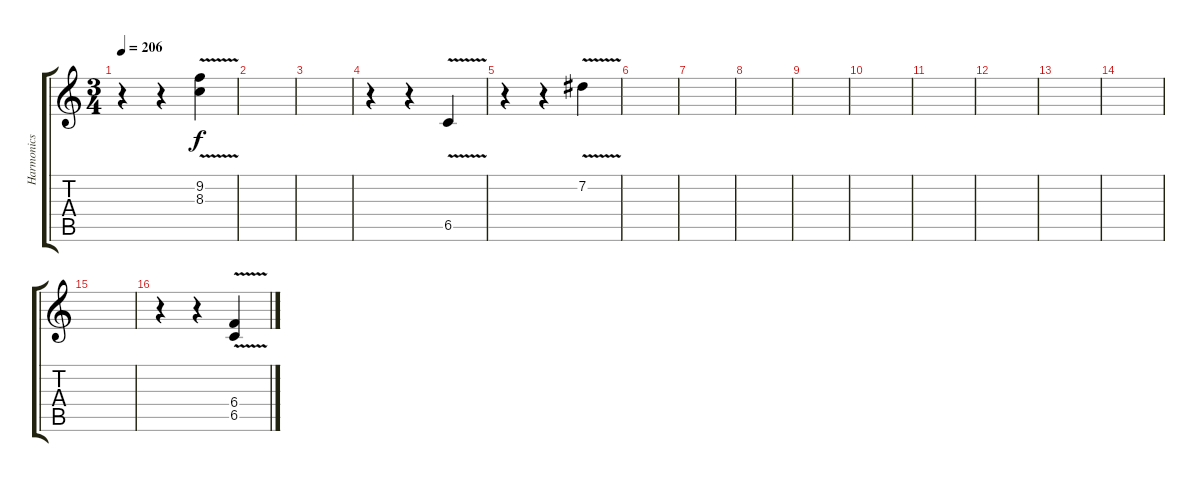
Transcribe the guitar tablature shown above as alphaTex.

\track ("Harmonics" "Harmonics") {instrument guitarharmonics}
\staff {score tabs}
\tuning (Db4 Ab3 E3 B2 Gb2 Db2) {hide}
\ts (3 4)
\tempo 206
\clef g2
\ks c
r.4{dy f} r.4 (9.2{v} 8.3{v}).4 |
|
|
r.4 r.4 6.5{v}.4 |
r.4 r.4 7.2{v}.4 |
|
|
|
|
|
|
|
|
|
|
r.4 r.4 (6.4{v} 6.5{v}).4
